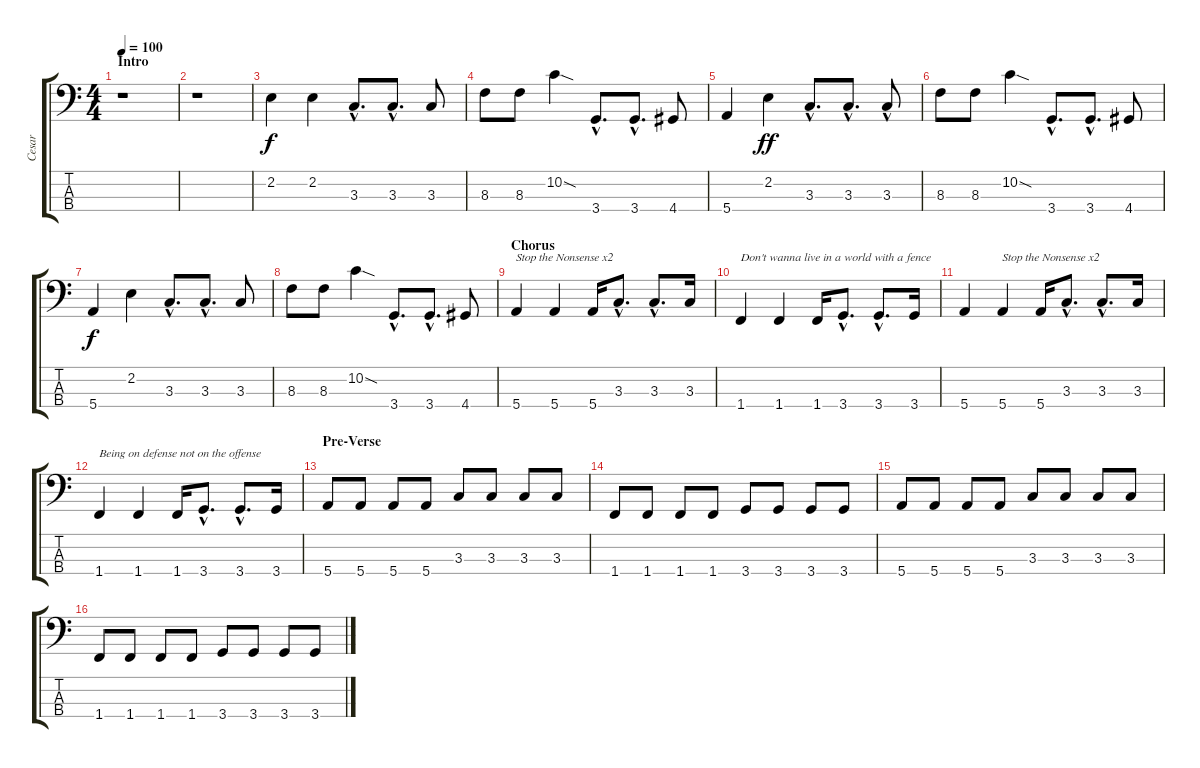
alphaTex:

\track ("Cesar" "Cesar") {instrument slapbass1}
\staff {score tabs}
\tuning (G2 D2 A1 E1) {hide}
\ts (4 4)
\section ("" "Intro")
\tempo 100
\clef f4
\ks c
r.1{dy f instrument slapbass1} |
r.1 |
2.2.4 2.2.4 3.3{hac}.8{d} 3.3{hac}.8{d} 3.3.8 |
8.3.8 8.3.8 10.2{sod}.4 3.4{hac}.8{d} 3.4{hac}.8{d} 4.4.8 |
5.4.4 2.2.4{dy ff} 3.3{hac}.8{d} 3.3{hac}.8{d} 3.3{hac}.8 |
8.3.8 8.3.8 10.2{sod}.4 3.4{hac}.8{d} 3.4{hac}.8{d} 4.4.8 |
5.4.4{dy f} 2.2.4 3.3{hac}.8{d} 3.3{hac}.8{d} 3.3.8 |
8.3.8 8.3.8 10.2{sod}.4 3.4{hac}.8{d} 3.4{hac}.8{d} 4.4.8 |
\section ("" "Chorus")
5.4.4{txt "Stop the Nonsense x2"} 5.4.4 5.4.16 3.3{hac}.8{d} 3.3{hac}.8{d} 3.3.16 |
1.4.4{txt "Don't wanna live in a world with a fence"} 1.4.4 1.4.16 3.4{hac}.8{d} 3.4{hac}.8{d} 3.4.16 |
5.4.4 5.4.4{txt "Stop the Nonsense x2"} 5.4.16 3.3{hac}.8{d} 3.3{hac}.8{d} 3.3.16 |
1.4.4{txt "Being on defense not on the offense"} 1.4.4 1.4.16 3.4{hac}.8{d} 3.4{hac}.8{d} 3.4.16 |
\section ("" "Pre-Verse")
5.4.8 5.4.8 5.4.8 5.4.8 3.3.8 3.3.8 3.3.8 3.3.8 |
1.4.8 1.4.8 1.4.8 1.4.8 3.4.8 3.4.8 3.4.8 3.4.8 |
5.4.8 5.4.8 5.4.8 5.4.8 3.3.8 3.3.8 3.3.8 3.3.8 |
1.4.8 1.4.8 1.4.8 1.4.8 3.4.8 3.4.8 3.4.8 3.4.8
